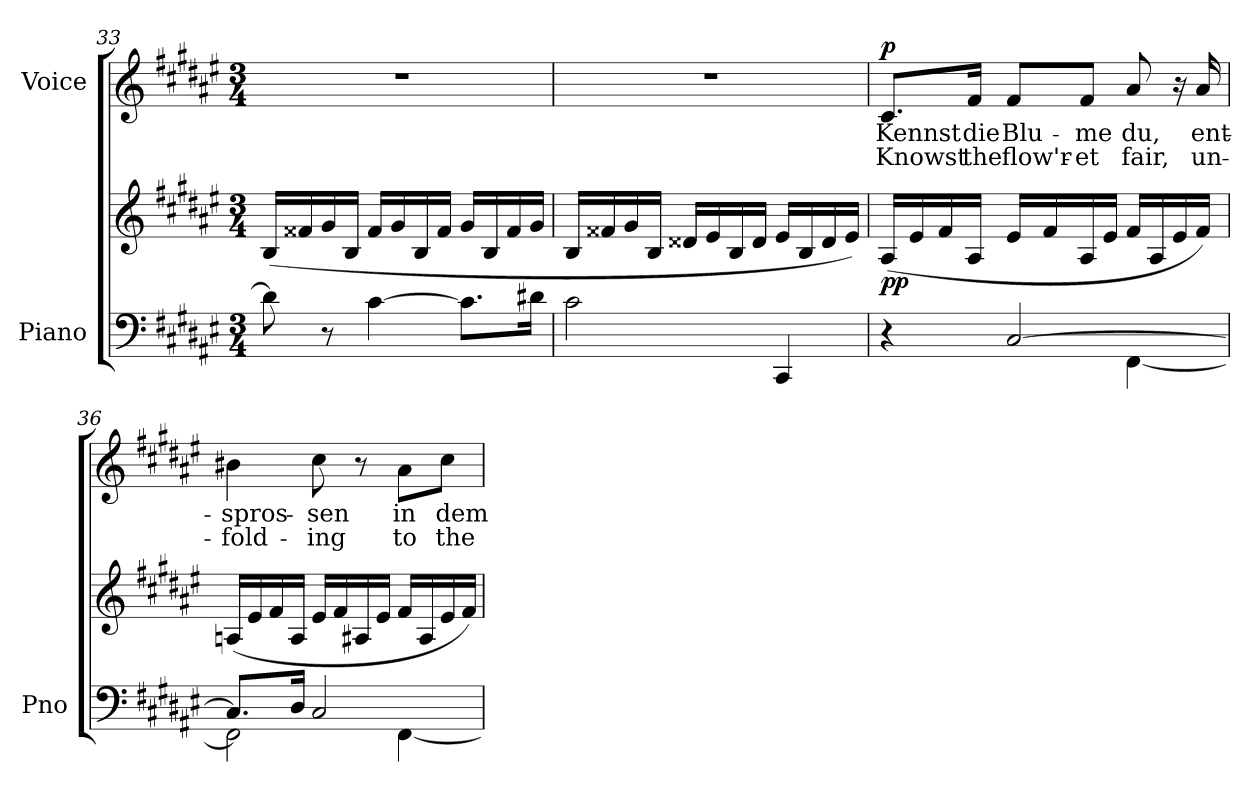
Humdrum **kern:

**kern	**kern	**dynam	**kern	**text	**text	**dynam
*part2	*part2	*part2	*part1	*part1	*part1	*part1
*staff3	*staff2	*staff2/3	*staff1	*staff1	*staff1	*staff1
*I"Piano	*	*	*I"Voice	*	*	*
*I'Pno	*	*	*	*	*	*
!!LO:LB:g=z
*clefF4	*clefG2	*	*clefG2	*	*	*
*k[f#c#g#d#a#e#]	*k[f#c#g#d#a#e#]	*	*k[f#c#g#d#a#e#]	*	*	*
*M3/4	*M3/4	*	*M3/4	*	*	*
=33	=33	=33	=33	=33	=33	=33
8d\]	(16B/LL	.	2.r	.	.	.
.	16f##X/	.	.	.	.	.
8r	16g#/	.	.	.	.	.
.	16B/JJ	.	.	.	.	.
!	!	!LO:DY:b=2	!	!	!	!
!	!	!LO:DY:n=1:b=2	!	!	!	!
[4c#\	16f##/LL	other-dynamics p	.	.	.	.
.	16g#/	.	.	.	.	.
.	16B/	.	.	.	.	.
.	16f##/JJ	.	.	.	.	.
8.c#\L]	16g#/LL	.	.	.	.	.
.	16B/	.	.	.	.	.
.	16f##/	.	.	.	.	.
16d#X\Jk	16g#/JJ	.	.	.	.	.
!!LO:PB:g=z
=34	=34	=34	=34	=34	=34	=34
2c#\	16B/LL	.	2.r	.	.	.
.	16f##X/	.	.	.	.	.
.	16g#/	.	.	.	.	.
.	16B/JJ	.	.	.	.	.
.	16d##X/LL	.	.	.	.	.
.	16e#/	.	.	.	.	.
.	16B/	.	.	.	.	.
.	16d##/JJ	.	.	.	.	.
4CC#/	16e#/LL	.	.	.	.	.
.	16B/	.	.	.	.	.
.	16d##/	.	.	.	.	.
.	16e#/JJ)	.	.	.	.	.
=35	=35	=35	=35	=35	=35	=35
*^	*	*	*	*	*	*
!	!	!	!LO:DY:b	!	!LO:LY:b	!LO:LY:b	!LO:DY:a
4r	2ryy	(>16A#/LL	pp	8.c#/L	Kennst	Knowst	p
.	.	16e#/	.	.	.	.	.
.	.	16f#/	.	.	.	.	.
!	!	!	!	!	!LO:LY:b	!LO:LY:b	!
.	.	16A#/JJ	.	16f#/Jk	die	the	.
!	!	!	!	!	!LO:LY:b	!LO:LY:b	!
[2C#/	.	16e#/LL	.	8f#/L	Blu-	flow'r-	.
.	.	16f#/	.	.	.	.	.
!	!	!	!	!	!LO:LY:b	!LO:LY:b	!
.	.	16A#/	.	8f#/J	-me	-et	.
.	.	16e#/JJ	.	.	.	.	.
!	!	!	!	!	!LO:LY:b	!LO:LY:b	!
.	[4FF#\	16f#/LL	.	8a#/	du,	fair,	.
.	.	16A#/	.	.	.	.	.
.	.	16e#/	.	16r	.	.	.
!	!	!	!	!	!LO:LY:b	!LO:LY:b	!
.	.	16f#/JJ)	.	16a#/	ent-	un-	.
!!LO:LB:g=z
=36	=36	=36	=36	=36	=36	=36	=36
!	!	!	!	!	!LO:LY:b	!LO:LY:b	!
8.C#/L]	2FF#\]	(>16An/LL	.	4b#X\	-spros-	-fold-	.
.	.	16e#/	.	.	.	.	.
.	.	16f#/	.	.	.	.	.
16D#/Jk	.	16A/JJ	.	.	.	.	.
!	!	!	!	!	!LO:LY:b	!LO:LY:b	!
2C#/	.	16e#/LL	.	8cc#\	-sen	-ing	.
.	.	16f#/	.	.	.	.	.
.	.	16A#X/	.	8r	.	.	.
.	.	16e#/JJ	.	.	.	.	.
!	!	!	!	!	!LO:LY:b	!LO:LY:b	!
.	[4FF#\	16f#/LL	.	8a#\L	in	to	.
.	.	16A#/	.	.	.	.	.
!	!	!	!	!	!LO:LY:b	!LO:LY:b	!
.	.	16e#/	.	8cc#\J	dem	the	.
.	.	16f#/JJ)	.	.	.	.	.
*v	*v	*	*	*	*	*	*
=	=	=	=	=	=	=
*-	*-	*-	*-	*-	*-	*-
